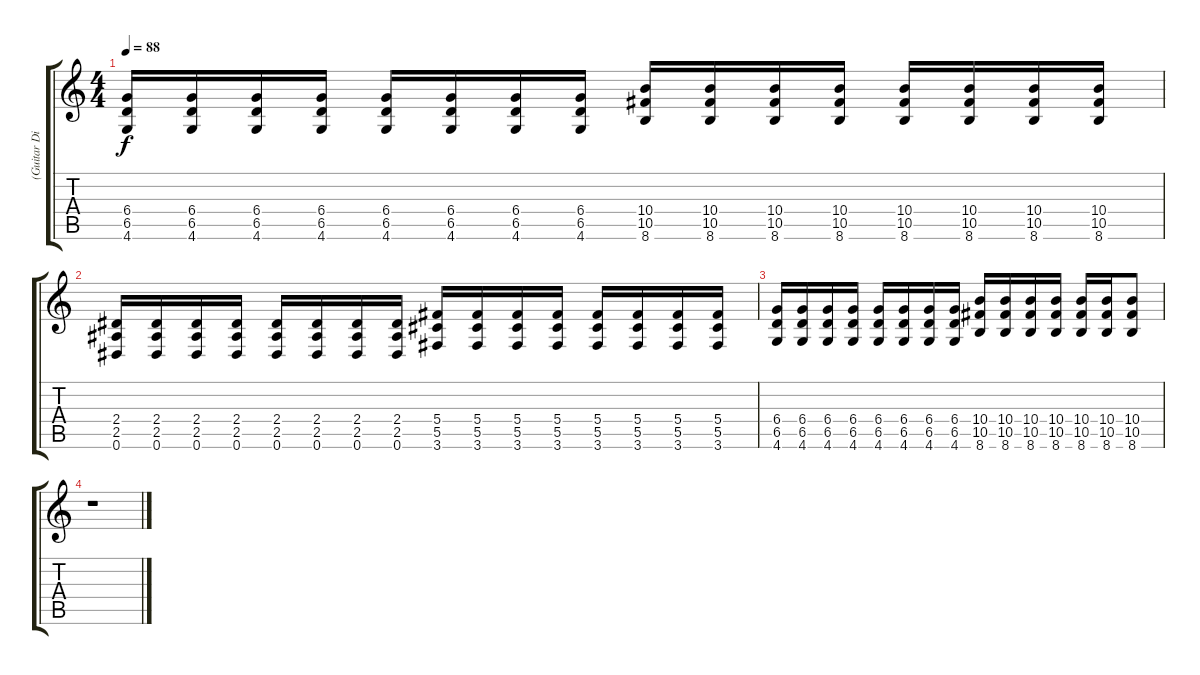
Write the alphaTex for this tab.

\track ("(Guitar Disto)" "(Guitar Di") {instrument overdrivenguitar}
\staff {score tabs}
\tuning (Eb4 Bb3 Gb3 Db3 Ab2 Eb2) {hide}
\ts (4 4)
\tempo 88
\clef g2
\ks c
(6.4 6.5 4.6).16{dy f} (6.4 6.5 4.6).16 (6.4 6.5 4.6).16 (6.4 6.5 4.6).16 (6.4 6.5 4.6).16 (6.4 6.5 4.6).16 (6.4 6.5 4.6).16 (6.4 6.5 4.6).16 (10.4 10.5 8.6).16 (10.4 10.5 8.6).16 (10.4 10.5 8.6).16 (10.4 10.5 8.6).16 (10.4 10.5 8.6).16 (10.4 10.5 8.6).16 (10.4 10.5 8.6).16 (10.4 10.5 8.6).16 |
(2.4 2.5 0.6).16 (2.4 2.5 0.6).16 (2.4 2.5 0.6).16 (2.4 2.5 0.6).16 (2.4 2.5 0.6).16 (2.4 2.5 0.6).16 (2.4 2.5 0.6).16 (2.4 2.5 0.6).16 (5.4 5.5 3.6).16 (5.4 5.5 3.6).16 (5.4 5.5 3.6).16 (5.4 5.5 3.6).16 (5.4 5.5 3.6).16 (5.4 5.5 3.6).16 (5.4 5.5 3.6).16 (5.4 5.5 3.6).16 |
(6.4 6.5 4.6).16 (6.4 6.5 4.6).16 (6.4 6.5 4.6).16 (6.4 6.5 4.6).16 (6.4 6.5 4.6).16 (6.4 6.5 4.6).16 (6.4 6.5 4.6).16 (6.4 6.5 4.6).16 (10.4 10.5 8.6).16 (10.4 10.5 8.6).16 (10.4 10.5 8.6).16 (10.4 10.5 8.6).16 (10.4 10.5 8.6).16 (10.4 10.5 8.6).16 (10.4 10.5 8.6).8 |
r.1
